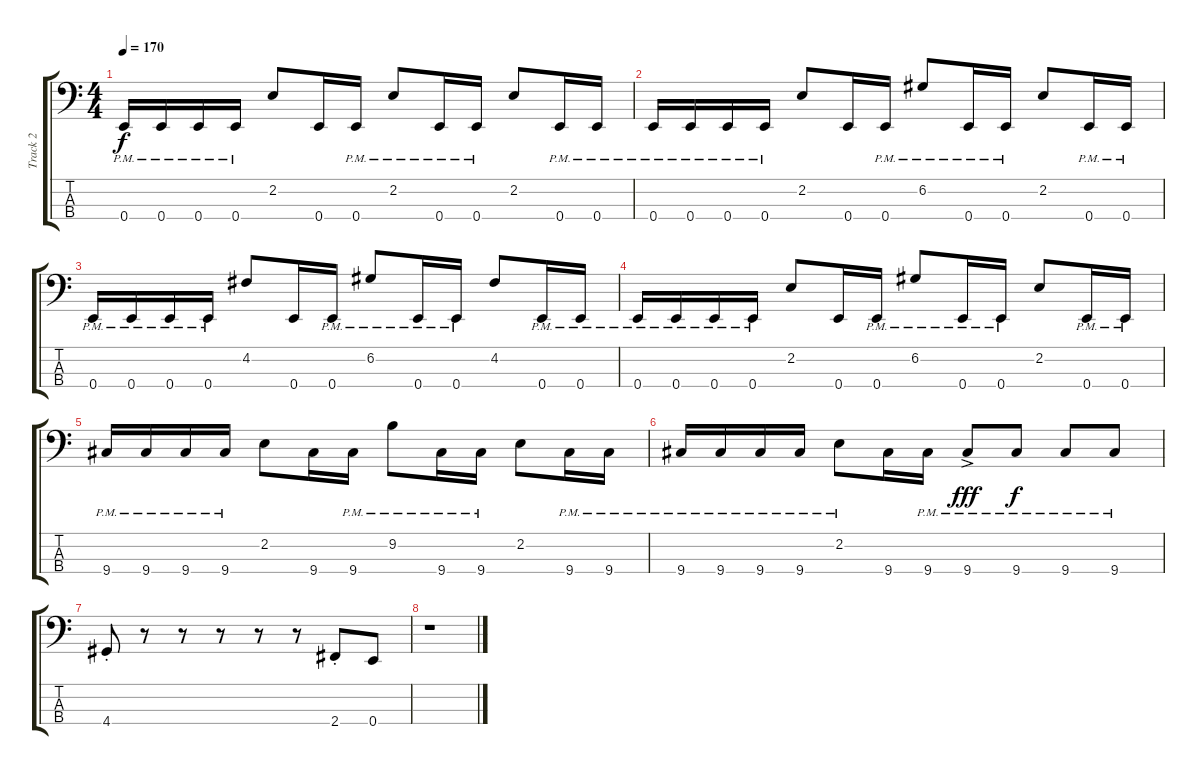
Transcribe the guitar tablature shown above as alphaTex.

\track ("Track 2" "Track 2") {instrument electricbasspick}
\staff {score tabs}
\tuning (G2 D2 A1 E1) {hide}
\ts (4 4)
\tempo 170
\clef f4
\ks c
0.4{pm}.16{dy f instrument electricbasspick} 0.4{pm}.16 0.4{pm}.16 0.4{pm}.16 2.2.8 0.4.16 0.4{pm}.16 2.2{pm}.8 0.4{pm}.16 0.4{pm}.16 2.2.8 0.4{pm}.16 0.4{pm}.16 |
0.4{pm}.16 0.4{pm}.16 0.4{pm}.16 0.4{pm}.16 2.2.8 0.4.16 0.4{pm}.16 6.2{pm}.8 0.4{pm}.16 0.4{pm}.16 2.2.8 0.4{pm}.16 0.4{pm}.16 |
0.4{pm}.16 0.4{pm}.16 0.4{pm}.16 0.4{pm}.16 4.2.8 0.4.16 0.4{pm}.16 6.2{pm}.8 0.4{pm}.16 0.4{pm}.16 4.2.8 0.4{pm}.16 0.4{pm}.16 |
0.4{pm}.16 0.4{pm}.16 0.4{pm}.16 0.4{pm}.16 2.2.8 0.4.16 0.4{pm}.16 6.2{pm}.8 0.4{pm}.16 0.4{pm}.16 2.2.8 0.4{pm}.16 0.4{pm}.16 |
9.4{pm}.16 9.4{pm}.16 9.4{pm}.16 9.4{pm}.16 2.2.8 9.4.16 9.4{pm}.16 9.2{pm}.8 9.4{pm}.16 9.4{pm}.16 2.2.8 9.4{pm}.16 9.4{pm}.16 |
9.4{pm}.16 9.4{pm}.16 9.4{pm}.16 9.4{pm}.16 2.2{pm}.8 9.4.16 9.4{pm}.16 9.4{ac pm}.8{dy fff} 9.4{pm}.8{dy f} 9.4{pm}.8 9.4{pm}.8 |
4.4{st}.8 r.8 r.8 r.8 r.8 r.8 2.4{st}.8 0.4.8 |
r.1
